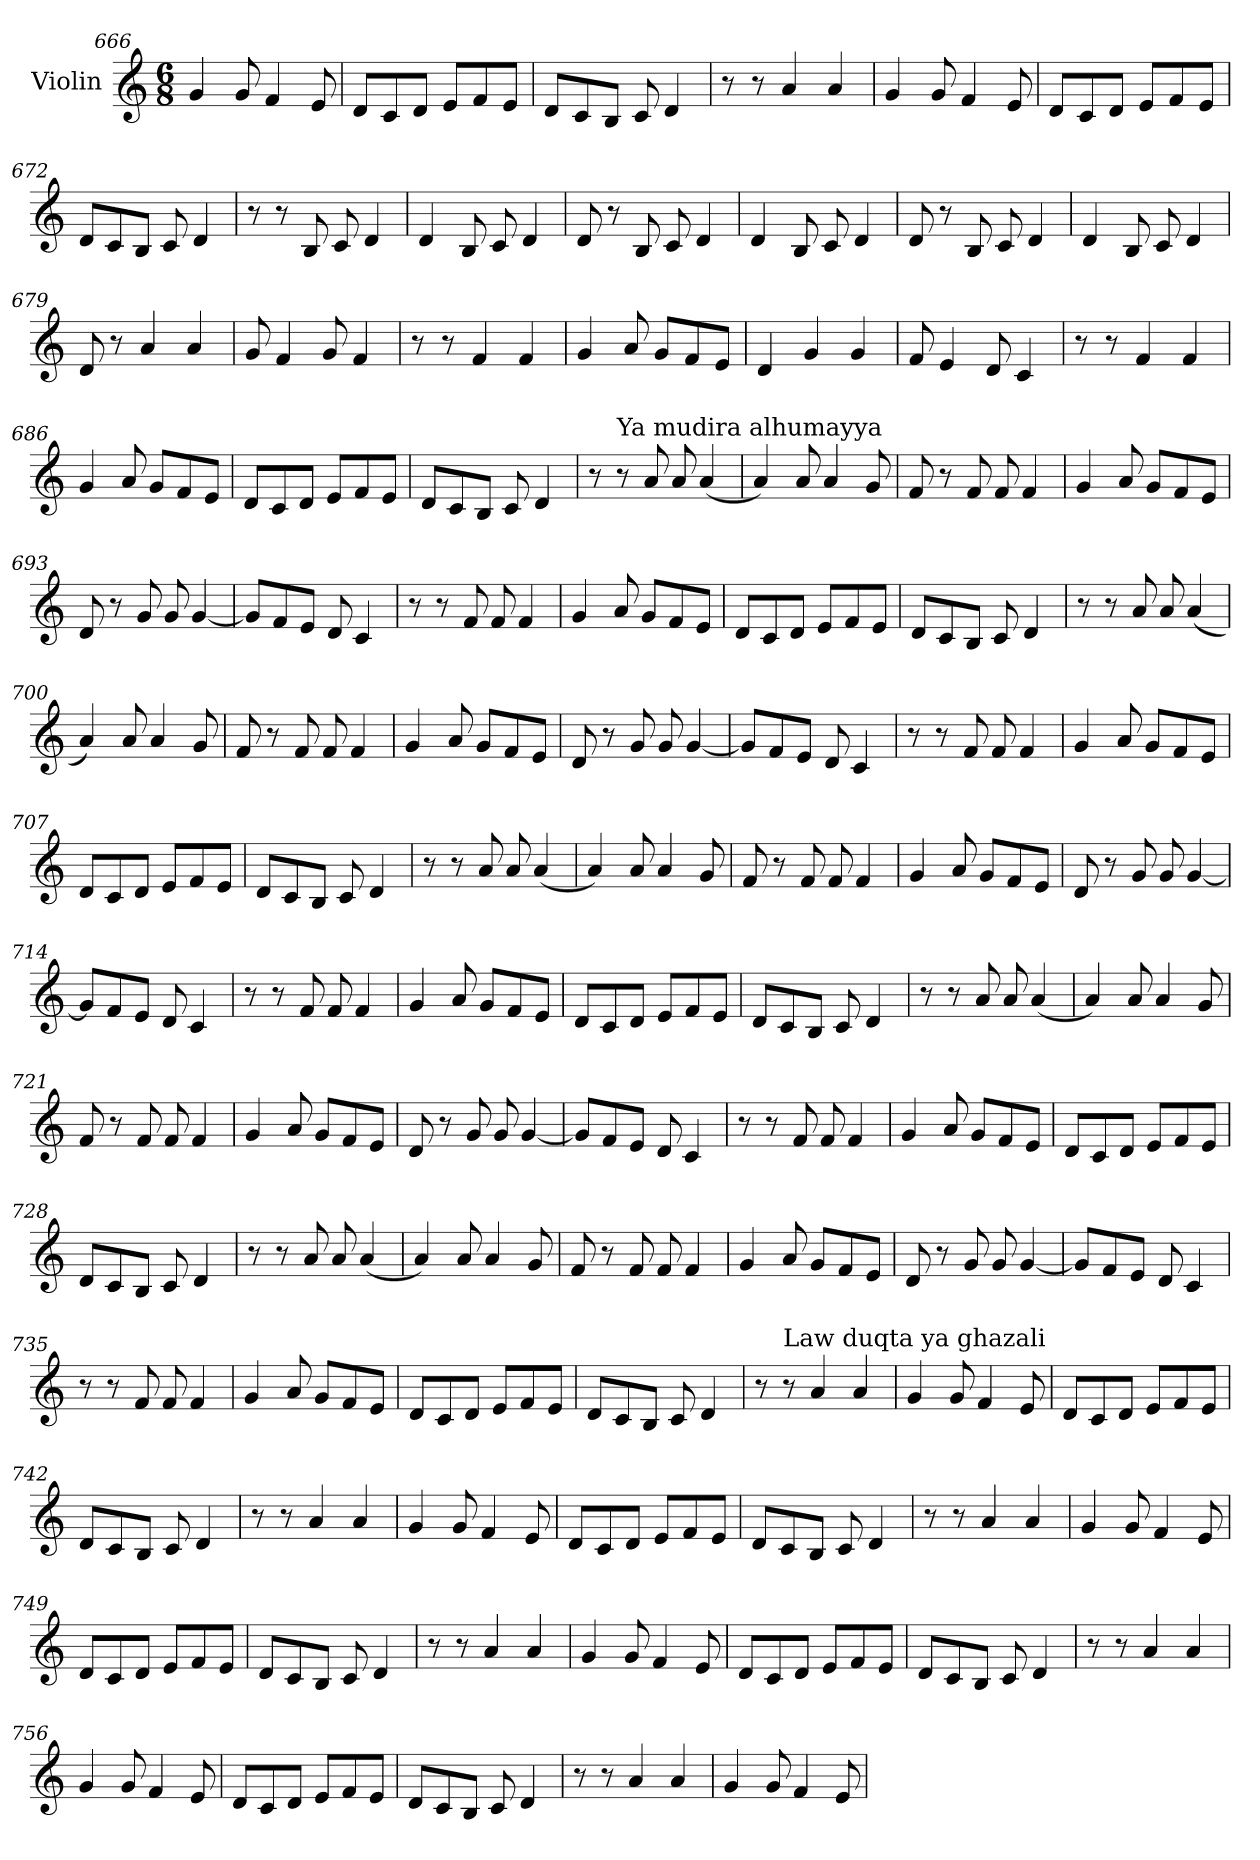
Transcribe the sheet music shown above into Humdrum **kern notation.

**kern
*part1
*staff1
*I"Violin
*clefG2
*k[]
*M6/8
=666
4g/
8g/
4f/
8e/
=667
8d/L
8c/
8d/J
8e/L
8f/
8e/J
=668
8d/L
8c/
8B/J
8c/
4d/
=669
8r
8r
4a/
4a/
!!LO:LB:g=z
=670
4g/
8g/
4f/
8e/
=671
8d/L
8c/
8d/J
8e/L
8f/
8e/J
=672
8d/L
8c/
8B/J
8c/
4d/
=673
8r
8r
8B/
8c/
4d/
=674
4d/
8B/
8c/
4d/
=675
8d/
8r
8B/
8c/
4d/
!!LO:LB:g=z
=676
4d/
8B/
8c/
4d/
=677
8d/
8r
8B/
8c/
4d/
=678
4d/
8B/
8c/
4d/
=679
8d/
8r
4a/
4a/
=680
8g/
4f/
8g/
4f/
=681
8r
8r
4f/
4f/
!!LO:LB:g=z
=682
4g/
8a/
8g/L
8f/
8e/J
=683
4d/
4g/
4g/
=684
8f/
4e/
8d/
4c/
=685
8r
8r
4f/
4f/
=686
4g/
8a/
8g/L
8f/
8e/J
=687
8d/L
8c/
8d/J
8e/L
8f/
8e/J
!!LO:LB:g=z
=688
8d/L
8c/
8B/J
8c/
4d/
=689
*MM120
8r
!LO:TX:a:t=Ya mudira alhumayya
8r
8a/
8a/
(<4a/
=690
4a/)
8a/
4a/
8g/
=691
8f/
8r
8f/
8f/
4f/
=692
4g/
8a/
8g/L
8f/
8e/J
=693
8d/
8r
8g/
8g/
[4g/
!!LO:PB:g=z
=694
8g/L]
8f/
8e/J
8d/
4c/
=695
8r
8r
8f/
8f/
4f/
=696
4g/
8a/
8g/L
8f/
8e/J
=697
8d/L
8c/
8d/J
8e/L
8f/
8e/J
=698
8d/L
8c/
8B/J
8c/
4d/
!!LO:LB:g=z
=699
8r
8r
8a/
8a/
(<4a/
=700
4a/)
8a/
4a/
8g/
=701
8f/
8r
8f/
8f/
4f/
=702
4g/
8a/
8g/L
8f/
8e/J
=703
8d/
8r
8g/
8g/
[4g/
=704
8g/L]
8f/
8e/J
8d/
4c/
!!LO:LB:g=z
=705
8r
8r
8f/
8f/
4f/
=706
4g/
8a/
8g/L
8f/
8e/J
=707
8d/L
8c/
8d/J
8e/L
8f/
8e/J
=708
8d/L
8c/
8B/J
8c/
4d/
=709
8r
8r
8a/
8a/
(<4a/
=710
4a/)
8a/
4a/
8g/
!!LO:LB:g=z
=711
8f/
8r
8f/
8f/
4f/
=712
4g/
8a/
8g/L
8f/
8e/J
=713
8d/
8r
8g/
8g/
[4g/
=714
8g/L]
8f/
8e/J
8d/
4c/
=715
8r
8r
8f/
8f/
4f/
=716
4g/
8a/
8g/L
8f/
8e/J
!!LO:LB:g=z
=717
8d/L
8c/
8d/J
8e/L
8f/
8e/J
=718
8d/L
8c/
8B/J
8c/
4d/
=719
8r
8r
8a/
8a/
(<4a/
=720
4a/)
8a/
4a/
8g/
=721
8f/
8r
8f/
8f/
4f/
=722
4g/
8a/
8g/L
8f/
8e/J
!!LO:LB:g=z
=723
8d/
8r
8g/
8g/
[4g/
=724
8g/L]
8f/
8e/J
8d/
4c/
=725
8r
8r
8f/
8f/
4f/
=726
4g/
8a/
8g/L
8f/
8e/J
=727
8d/L
8c/
8d/J
8e/L
8f/
8e/J
!!LO:LB:g=z
=728
8d/L
8c/
8B/J
8c/
4d/
=729
8r
8r
8a/
8a/
(<4a/
=730
4a/)
8a/
4a/
8g/
=731
8f/
8r
8f/
8f/
4f/
=732
4g/
8a/
8g/L
8f/
8e/J
=733
8d/
8r
8g/
8g/
[4g/
!!LO:LB:g=z
=734
8g/L]
8f/
8e/J
8d/
4c/
=735
8r
8r
8f/
8f/
4f/
=736
4g/
8a/
8g/L
8f/
8e/J
=737
8d/L
8c/
8d/J
8e/L
8f/
8e/J
=738
8d/L
8c/
8B/J
8c/
4d/
=739
8r
!LO:TX:a:t=Law duqta ya ghazali
8r
4a/
4a/
!!LO:PB:g=z
=740
4g/
8g/
4f/
8e/
=741
8d/L
8c/
8d/J
8e/L
8f/
8e/J
=742
8d/L
8c/
8B/J
8c/
4d/
=743
8r
8r
4a/
4a/
=744
4g/
8g/
4f/
8e/
=745
8d/L
8c/
8d/J
8e/L
8f/
8e/J
!!LO:LB:g=z
=746
8d/L
8c/
8B/J
8c/
4d/
=747
8r
8r
4a/
4a/
=748
4g/
8g/
4f/
8e/
=749
8d/L
8c/
8d/J
8e/L
8f/
8e/J
=750
8d/L
8c/
8B/J
8c/
4d/
=751
8r
8r
4a/
4a/
!!LO:LB:g=z
=752
4g/
8g/
4f/
8e/
=753
8d/L
8c/
8d/J
8e/L
8f/
8e/J
=754
8d/L
8c/
8B/J
8c/
4d/
=755
8r
8r
4a/
4a/
=756
4g/
8g/
4f/
8e/
=757
8d/L
8c/
8d/J
8e/L
8f/
8e/J
!!LO:LB:g=z
=758
8d/L
8c/
8B/J
8c/
4d/
=759
8r
8r
4a/
4a/
=760
4g/
8g/
4f/
8e/
=
*-
